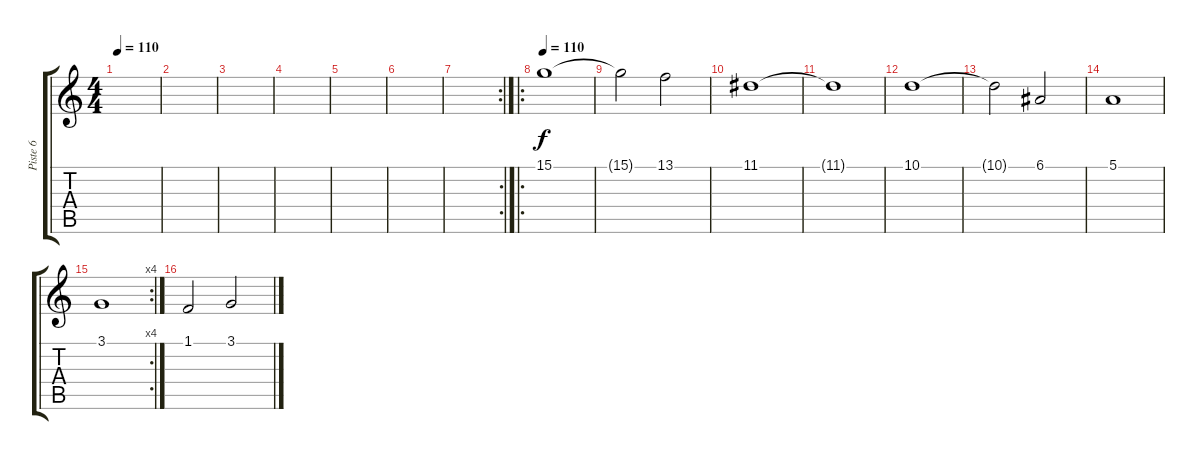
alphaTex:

\track ("Piste 6" "Piste 6") {instrument pad4choir}
\staff {score tabs}
\tuning (E4 B3 G3 D3 A2 E2) {hide}
\ts (4 4)
\tempo 110
\clef g2
\ks c
|
|
|
|
|
|
\rc 2
|
\ro
\tempo 110
15.1.1 |
15.1{t}.2 13.1.2 |
11.1.1 |
11.1{t}.1 |
10.1.1 |
10.1{t}.2 6.1.2 |
5.1.1 |
\rc 4
3.1.1 |
1.1.2 3.1.2
